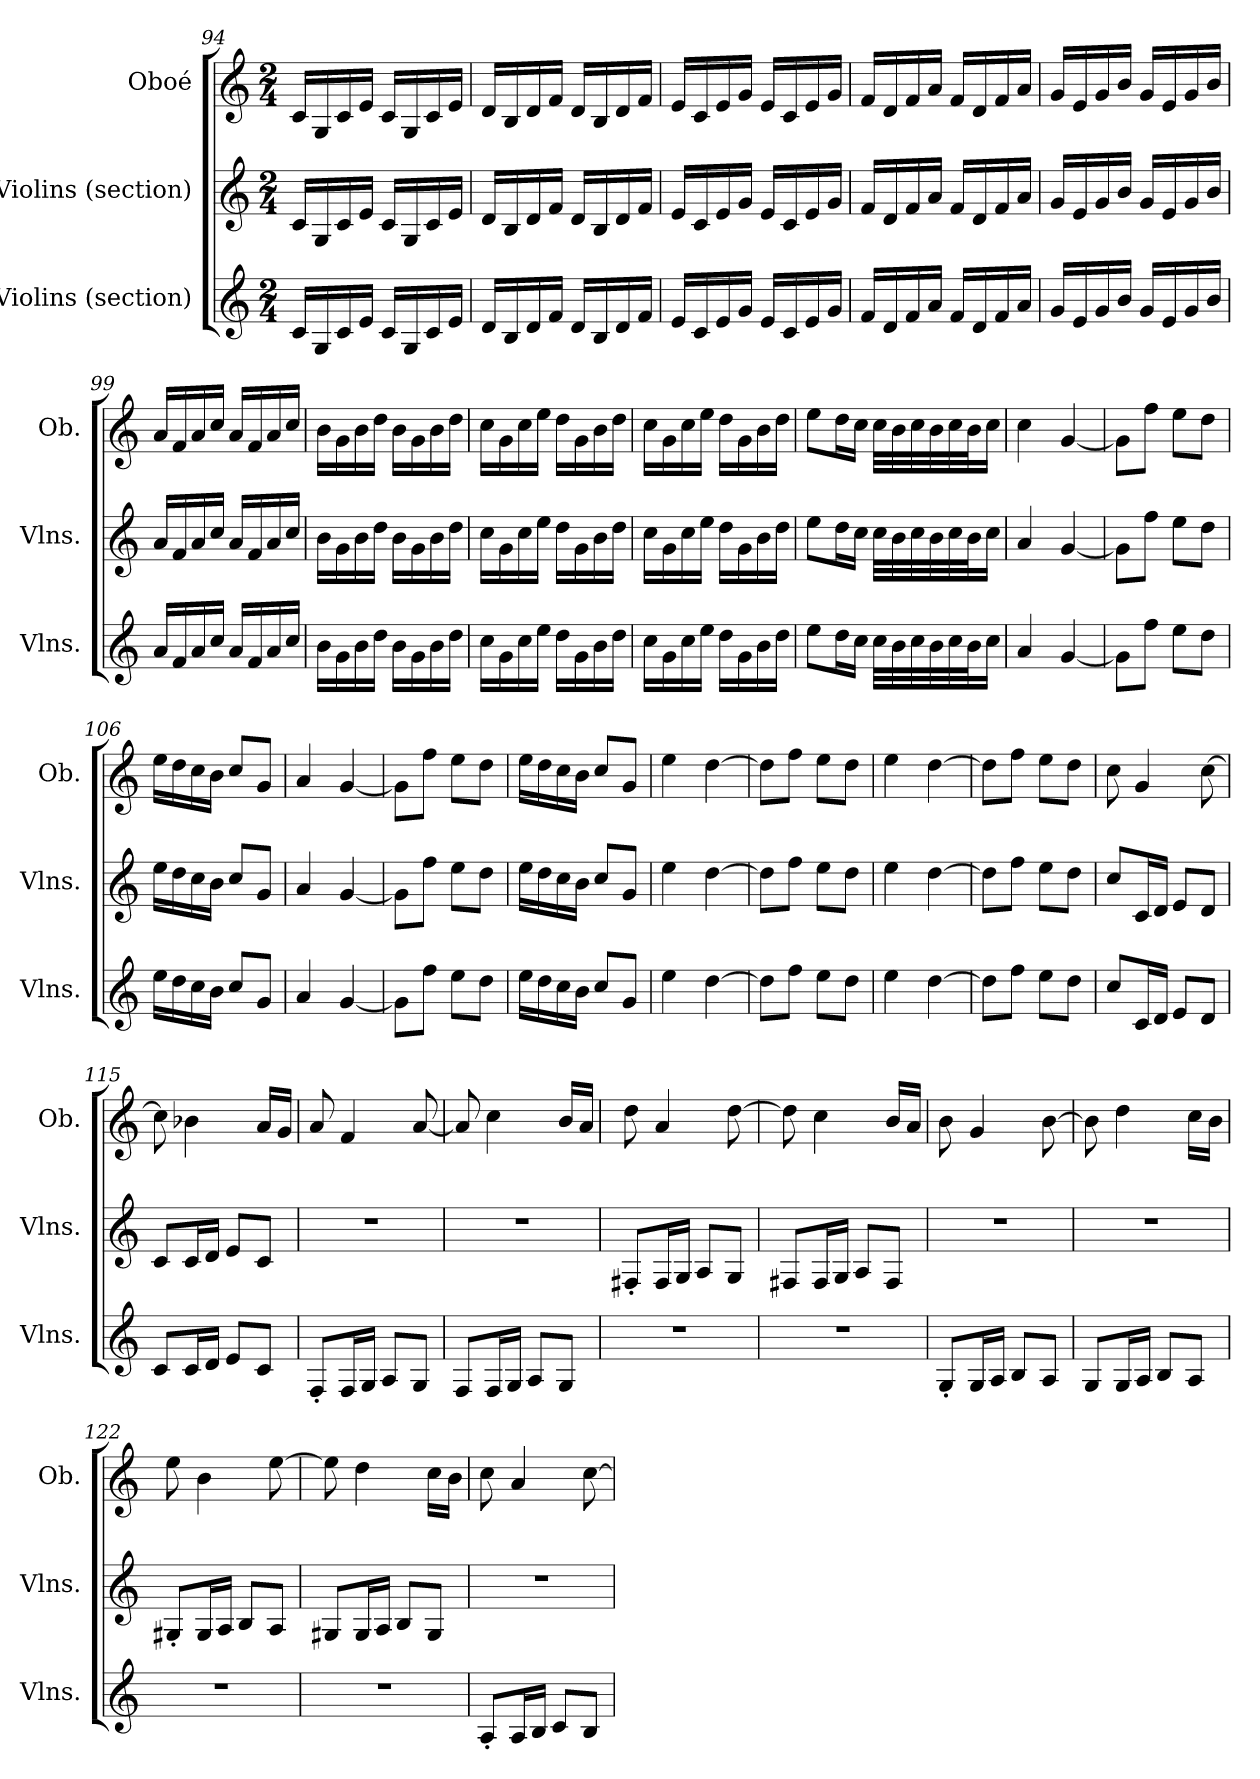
**kern	**kern	**kern
*part3	*part2	*part1
*staff3	*staff2	*staff1
*I"Violins (section)	*I"Violins (section)	*I"Oboé
*I'Vlns.	*I'Vlns.	*I'Ob.
!!LO:LB:g=z
*clefG2	*clefG2	*clefG2
*k[]	*k[]	*k[]
*M2/4	*M2/4	*M2/4
=94	=94	=94
16c/LL	16c/LL	16c/LL
16G/	16G/	16G/
16c/	16c/	16c/
16e/JJ	16e/JJ	16e/JJ
16c/LL	16c/LL	16c/LL
16G/	16G/	16G/
16c/	16c/	16c/
16e/JJ	16e/JJ	16e/JJ
=95	=95	=95
16d/LL	16d/LL	16d/LL
16B/	16B/	16B/
16d/	16d/	16d/
16f/JJ	16f/JJ	16f/JJ
16d/LL	16d/LL	16d/LL
16B/	16B/	16B/
16d/	16d/	16d/
16f/JJ	16f/JJ	16f/JJ
=96	=96	=96
16e/LL	16e/LL	16e/LL
16c/	16c/	16c/
16e/	16e/	16e/
16g/JJ	16g/JJ	16g/JJ
16e/LL	16e/LL	16e/LL
16c/	16c/	16c/
16e/	16e/	16e/
16g/JJ	16g/JJ	16g/JJ
=97	=97	=97
16f/LL	16f/LL	16f/LL
16d/	16d/	16d/
16f/	16f/	16f/
16a/JJ	16a/JJ	16a/JJ
16f/LL	16f/LL	16f/LL
16d/	16d/	16d/
16f/	16f/	16f/
16a/JJ	16a/JJ	16a/JJ
=98	=98	=98
16g/LL	16g/LL	16g/LL
16e/	16e/	16e/
16g/	16g/	16g/
16b/JJ	16b/JJ	16b/JJ
16g/LL	16g/LL	16g/LL
16e/	16e/	16e/
16g/	16g/	16g/
16b/JJ	16b/JJ	16b/JJ
!!LO:LB:g=z
=99	=99	=99
16a/LL	16a/LL	16a/LL
16f/	16f/	16f/
16a/	16a/	16a/
16cc/JJ	16cc/JJ	16cc/JJ
16a/LL	16a/LL	16a/LL
16f/	16f/	16f/
16a/	16a/	16a/
16cc/JJ	16cc/JJ	16cc/JJ
=100	=100	=100
16b\LL	16b\LL	16b\LL
16g\	16g\	16g\
16b\	16b\	16b\
16dd\JJ	16dd\JJ	16dd\JJ
16b\LL	16b\LL	16b\LL
16g\	16g\	16g\
16b\	16b\	16b\
16dd\JJ	16dd\JJ	16dd\JJ
=101	=101	=101
16cc\LL	16cc\LL	16cc\LL
16g\	16g\	16g\
16cc\	16cc\	16cc\
16ee\JJ	16ee\JJ	16ee\JJ
16dd\LL	16dd\LL	16dd\LL
16g\	16g\	16g\
16b\	16b\	16b\
16dd\JJ	16dd\JJ	16dd\JJ
=102	=102	=102
16cc\LL	16cc\LL	16cc\LL
16g\	16g\	16g\
16cc\	16cc\	16cc\
16ee\JJ	16ee\JJ	16ee\JJ
16dd\LL	16dd\LL	16dd\LL
16g\	16g\	16g\
16b\	16b\	16b\
16dd\JJ	16dd\JJ	16dd\JJ
=103	=103	=103
8ee\L	8ee\L	8ee\L
16dd\L	16dd\L	16dd\L
16cc\JJ	16cc\JJ	16cc\JJ
32cc\LLL	32cc\LLL	32cc\LLL
32b\	32b\	32b\
32cc\	32cc\	32cc\
32b\	32b\	32b\
32cc\	32cc\	32cc\
32b\J	32b\J	32b\J
16cc\JJ	16cc\JJ	16cc\JJ
!!LO:LB:g=z
=104	=104	=104
4a/	4a/	4cc\
[4g/	[4g/	[4g/
=105	=105	=105
8g\L]	8g\L]	8g\L]
8ff\J	8ff\J	8ff\J
8ee\L	8ee\L	8ee\L
8dd\J	8dd\J	8dd\J
=106	=106	=106
16ee\LL	16ee\LL	16ee\LL
16dd\	16dd\	16dd\
16cc\	16cc\	16cc\
16b\JJ	16b\JJ	16b\JJ
8cc/L	8cc/L	8cc/L
8g/J	8g/J	8g/J
=107	=107	=107
4a/	4a/	4a/
[4g/	[4g/	[4g/
=108	=108	=108
8g\L]	8g\L]	8g\L]
8ff\J	8ff\J	8ff\J
8ee\L	8ee\L	8ee\L
8dd\J	8dd\J	8dd\J
=109	=109	=109
16ee\LL	16ee\LL	16ee\LL
16dd\	16dd\	16dd\
16cc\	16cc\	16cc\
16b\JJ	16b\JJ	16b\JJ
8cc/L	8cc/L	8cc/L
8g/J	8g/J	8g/J
=110	=110	=110
4ee\	4ee\	4ee\
[4dd\	[4dd\	[4dd\
=111	=111	=111
8dd\L]	8dd\L]	8dd\L]
8ff\J	8ff\J	8ff\J
8ee\L	8ee\L	8ee\L
8dd\J	8dd\J	8dd\J
!!LO:LB:g=z
=112	=112	=112
4ee\	4ee\	4ee\
[4dd\	[4dd\	[4dd\
=113	=113	=113
8dd\L]	8dd\L]	8dd\L]
8ff\J	8ff\J	8ff\J
8ee\L	8ee\L	8ee\L
8dd\J	8dd\J	8dd\J
=114	=114	=114
8cc/L	8cc/L	8cc\
16c/L	16c/L	4g/
16d/JJ	16d/JJ	.
8e/L	8e/L	.
8d/J	8d/J	[8cc\
=115	=115	=115
8c/L	8c/L	8cc\]
16c/L	16c/L	4b-X\
16d/JJ	16d/JJ	.
8e/L	8e/L	.
8c/J	8c/J	16a/LL
.	.	16g/JJ
=116	=116	=116
8F'/L	2r	8a/
16F/L	.	4f/
16G/JJ	.	.
8A/L	.	.
8G/J	.	[8a/
=117	=117	=117
8F/L	2r	8a/]
16F/L	.	4cc\
16G/JJ	.	.
8A/L	.	.
8G/J	.	16b/LL
.	.	16a/JJ
!!LO:PB:g=z
=118	=118	=118
2r	8F#X'/L	8dd\
.	16F#/L	4a/
.	16G/JJ	.
.	8A/L	.
.	8G/J	[8dd\
=119	=119	=119
2r	8F#X/L	8dd\]
.	16F#/L	4cc\
.	16G/JJ	.
.	8A/L	.
.	8F#/J	16b/LL
.	.	16a/JJ
=120	=120	=120
8G'/L	2r	8b\
16G/L	.	4g/
16A/JJ	.	.
8B/L	.	.
8A/J	.	[8b\
=121	=121	=121
8G/L	2r	8b\]
16G/L	.	4dd\
16A/JJ	.	.
8B/L	.	.
8A/J	.	16cc\LL
.	.	16b\JJ
=122	=122	=122
2r	8G#X'/L	8ee\
.	16G#/L	4b\
.	16A/JJ	.
.	8B/L	.
.	8A/J	[8ee\
!!LO:LB:g=z
=123	=123	=123
2r	8G#X/L	8ee\]
.	16G#/L	4dd\
.	16A/JJ	.
.	8B/L	.
.	8G#/J	16cc\LL
.	.	16b\JJ
=124	=124	=124
8A'/L	2r	8cc\
16A/L	.	4a/
16B/JJ	.	.
8c/L	.	.
8B/J	.	[8cc\
=	=	=
*-	*-	*-
